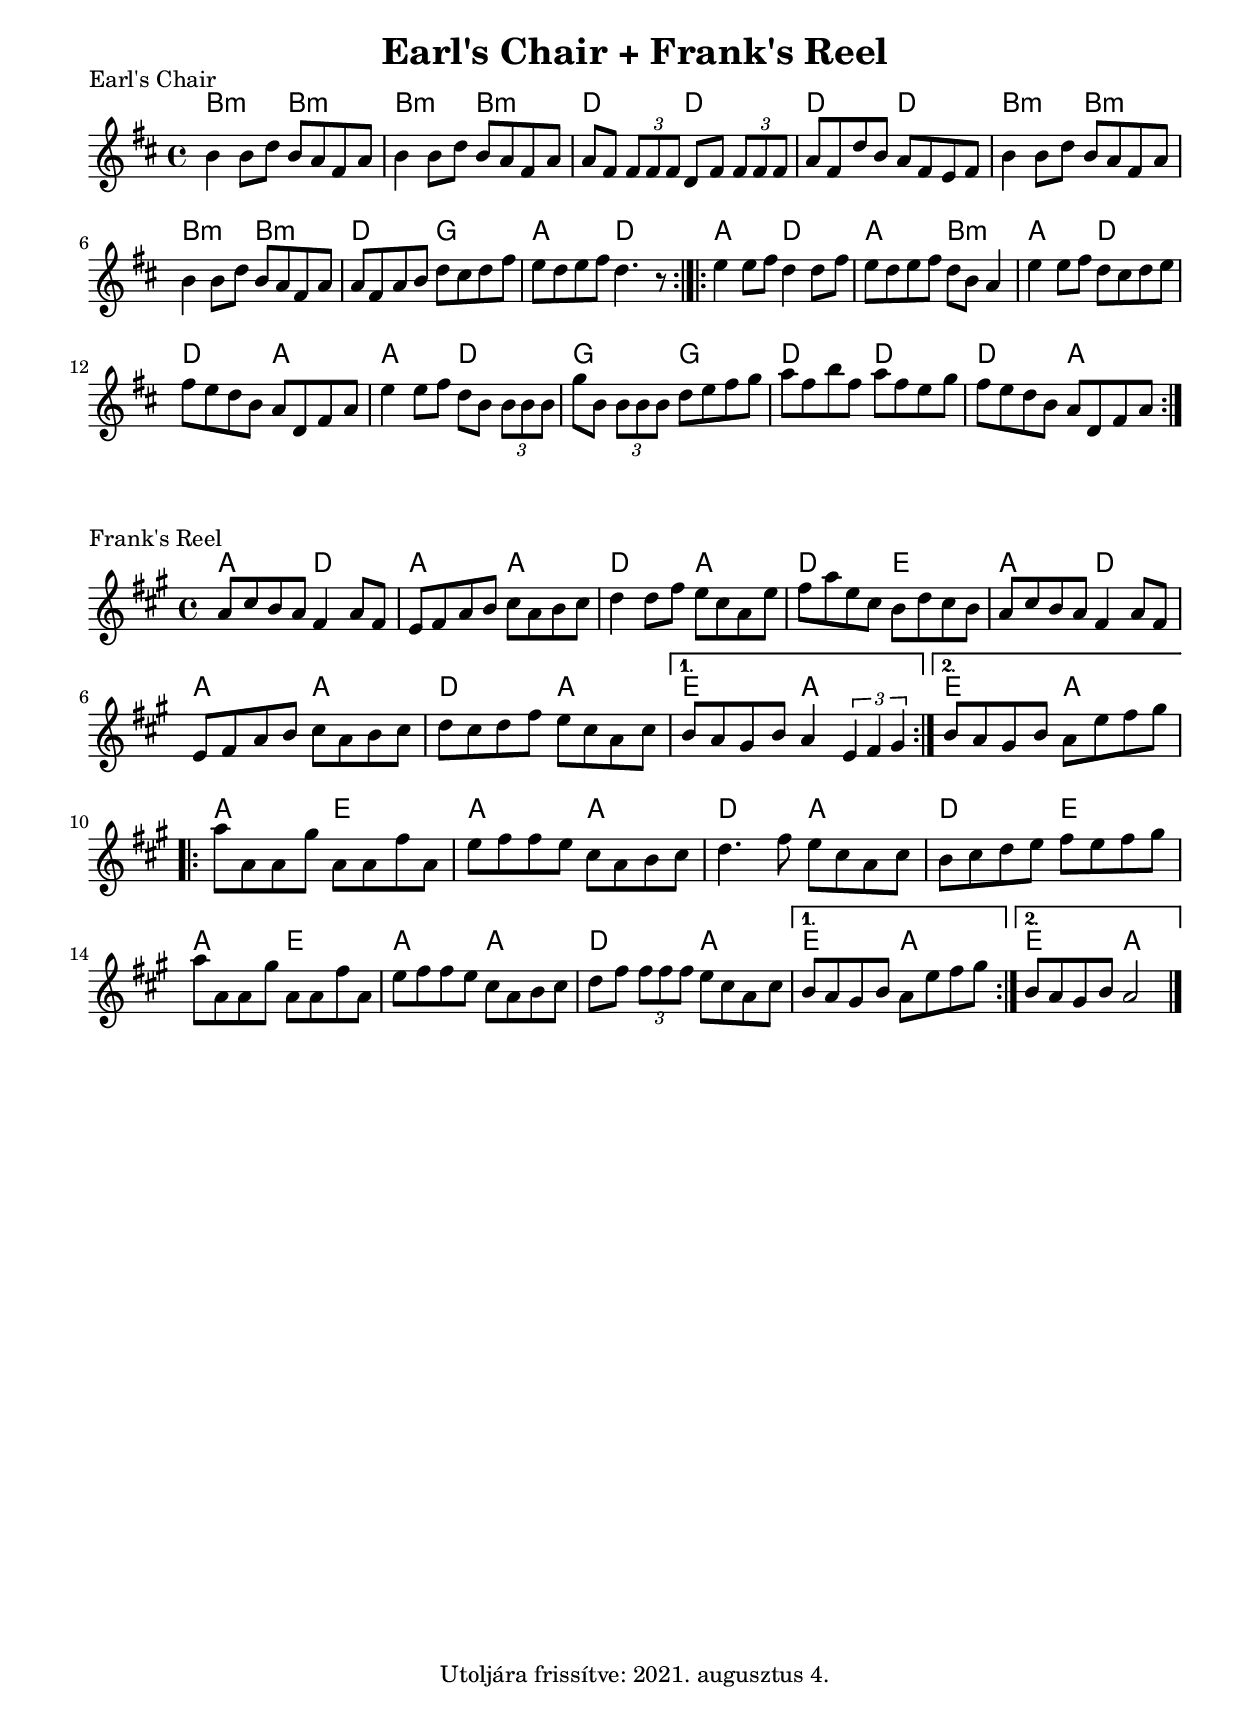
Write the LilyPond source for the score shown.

\include "default-settings.ly"

\header {
  title = "Earl's Chair + Frank's Reel"
  %arranger = "Hornpipe, Ireland, traditional"
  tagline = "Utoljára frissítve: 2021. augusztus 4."
}

global = {
  \key a \major
  \time 4/4
}


earlsChair  = \relative c'' {
    \key d \major 
    \time 4/4
   % \tempo 4 = 125
    b4 b8 d b a fis a | 
    b4 b8 d b a fis a | 
    a fis \tuplet 3/2 { fis fis fis } d8 fis \tuplet 3/2 { fis fis fis  }|
    a8 fis d' b a fis e fis |
    %
    b4 b8 d b a fis a | 
    b4 b8 d b a fis a | 
    a fis a b d cis d fis | 
    e d e fis d4. r8
    \bar ":|.|:"
    e4 e8 fis d4 d8 fis | 
    e d e fis d b a4 |
    e'4 e8 fis d cis d e | 
    fis e d b a d, fis a |
    % 
    e'4 e8 fis d b \tuplet 3/2 { b b b } |
    g'8 b, \tuplet 3/2 { b b b } d8 e fis g |
    a fis b fis a fis e g | 
    fis e d b a d, fis a
    \bar ":|."
}

harmoniesEarlsChair = \chordmode {
    b4:m r b4:m r |  b4:m r b4:m r
    d4 r d r | d4 r d r
    b4:m r b4:m r |  b4:m r b4:m r
    d4 r g r | a4 r d r
    % 
    a r d r | a r b:min r | a r d r | d r a r 
    a r d r | g r g r | d r d r | d r a r
}

franksReel = \relative c'{
  \global
    \repeat volta 2 {
    a'8 cis b a fis4 a8 fis | 
    e fis a b cis a b cis |
    d4 d8 fis e cis a e' |
    fis a e cis b d cis b |
    a cis b a fis4 a8 fis |
    e fis a b cis a b cis |
    d cis d fis e cis a cis 
    }
    \alternative {
      {b a gis b a4 \tuplet 3/1 { e fis gis }}
      {b8 a gis b a e' fis gis }
    }
    \break
    \repeat volta 2 {
        a8 a, a gis' | 
        a, a fis' a, | 
        e' fis fis e cis a b cis | 
        d4. fis8 e cis a cis |
        b cis d e fis e fis gis |
        \break
        a8 a, a gis' | 
        a, a fis' a, | 
        e' fis fis e cis a b cis | 
        d fis \tuplet 3/2 { fis fis fis } 
        e8 cis a cis 
    }
    \alternative {
        { b a gis b a e' fis gis }
        { b, a gis b a2 }
    }
    \bar "|."
    
}


harmoniesFranksReel = \chordmode {
    a2 d | a4 r a4 r | d2 a | d e | 
    a d2 | a4 r a4 r | d2 a | e a | e a
    a e  | a4 r a4 r | d2 a | d e |
    a e  | a4 r a4 r | d2 a | e a | e a
}

\score { 
    \header {
      piece = "Earl's Chair"
    }
    <<
      \new ChordNames {
        \set noChordSymbol = "" 
        \set chordChanges = ##t
        \harmoniesEarlsChair
      }
      \earlsChair 
    >>
    %\layout {}
    %\midi {}
}


\score { 
    \header {
      piece = "Frank's Reel"
    }
    <<
      \new ChordNames {
        \set noChordSymbol = "" 
        \set chordChanges = ##t
        \harmoniesFranksReel
      }
      \franksReel 
    >>
    %\layout {}
    %\midi {}
}
